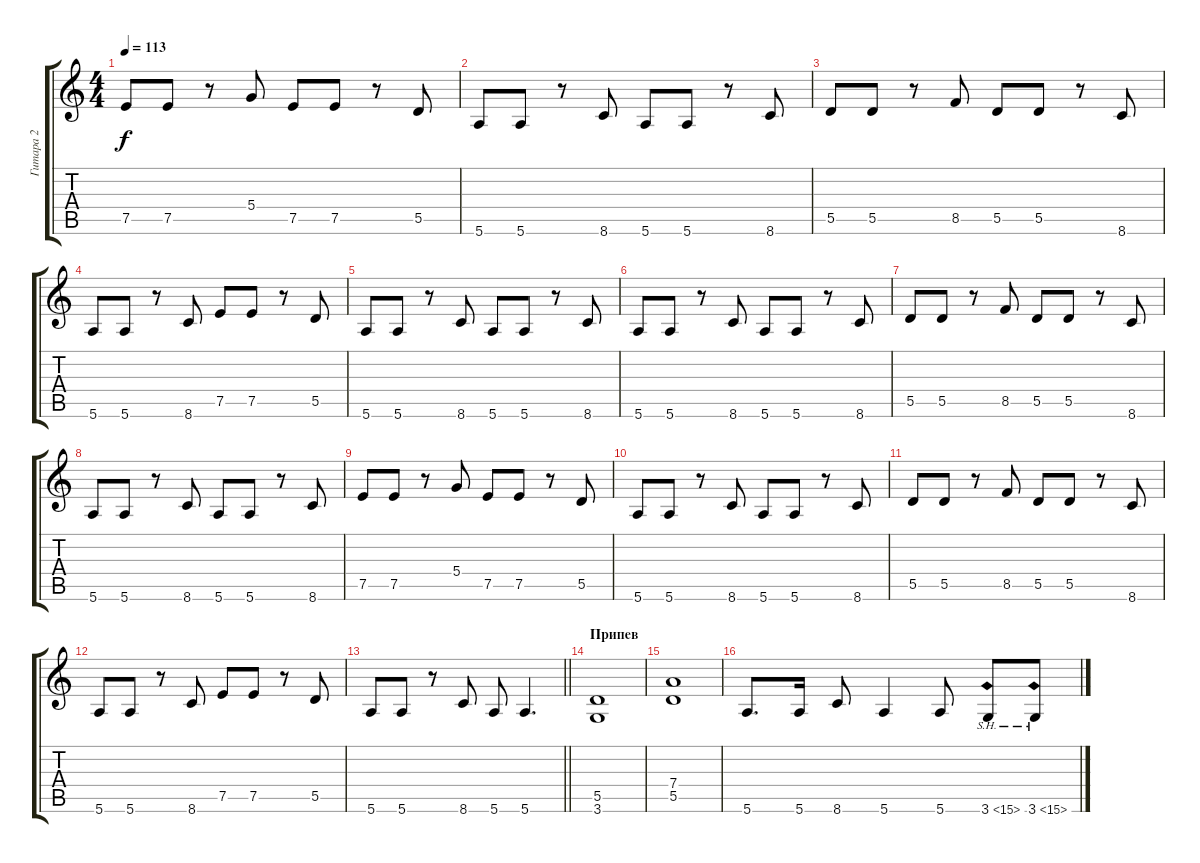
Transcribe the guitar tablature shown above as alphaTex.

\track ("Гитара 2" "Гитара 2") {instrument distortionguitar}
\staff {score tabs}
\tuning (E4 B3 G3 D3 A2 E2) {hide}
\ts (4 4)
\tempo 113
\clef g2
\ks c
7.5.8{dy f} 7.5.8 r.8 5.4.8 7.5.8 7.5.8 r.8 5.5.8 |
5.6.8 5.6.8 r.8 8.6.8 5.6.8 5.6.8 r.8 8.6.8 |
5.5.8 5.5.8 r.8 8.5.8 5.5.8 5.5.8 r.8 8.6.8 |
5.6.8 5.6.8 r.8 8.6.8 7.5.8 7.5.8 r.8 5.5.8 |
5.6.8 5.6.8 r.8 8.6.8 5.6.8 5.6.8 r.8 8.6.8 |
5.6.8 5.6.8 r.8 8.6.8 5.6.8 5.6.8 r.8 8.6.8 |
5.5.8 5.5.8 r.8 8.5.8 5.5.8 5.5.8 r.8 8.6.8 |
5.6.8 5.6.8 r.8 8.6.8 5.6.8 5.6.8 r.8 8.6.8 |
7.5.8 7.5.8 r.8 5.4.8 7.5.8 7.5.8 r.8 5.5.8 |
5.6.8 5.6.8 r.8 8.6.8 5.6.8 5.6.8 r.8 8.6.8 |
5.5.8 5.5.8 r.8 8.5.8 5.5.8 5.5.8 r.8 8.6.8 |
5.6.8 5.6.8 r.8 8.6.8 7.5.8 7.5.8 r.8 5.5.8 |
\barLineRight lightlight
5.6.8 5.6.8 r.8 8.6.8 5.6.8 5.6.4{d} |
\section ("" "Припев")
(5.5 3.6).1 |
(7.4 5.5).1 |
5.6.8{d} 5.6.16 8.6.8 5.6.4 5.6.8 3.6{sh 12}.8 3.6{sh 12}.8
